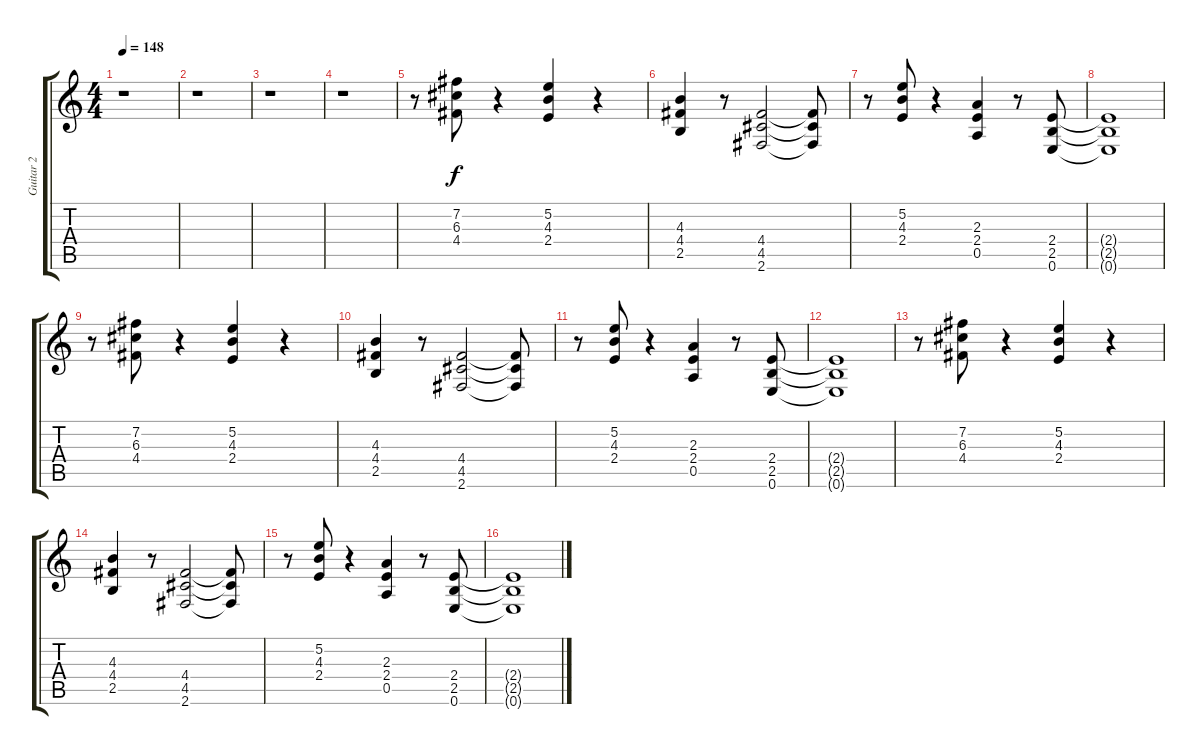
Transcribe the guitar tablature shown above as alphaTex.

\track ("Guitar 2" "Guitar 2") {instrument distortionguitar}
\staff {score tabs}
\tuning (E4 B3 G3 D3 A2 E2) {hide}
\ts (4 4)
\tempo 148
\clef g2
\ks c
r.1{dy f instrument distortionguitar} |
r.1 |
r.1 |
r.1 |
r.8 (7.2 6.3 4.4).8 r.4 (5.2 4.3 2.4).4 r.4 |
(4.3 4.4 2.5).4 r.8 (4.4 4.5 2.6).2 (4.4{t} 4.5{t} 2.6{t}).8 |
r.8 (5.2 4.3 2.4).8 r.4 (2.3 2.4 0.5).4 r.8 (2.4 2.5 0.6).8 |
(2.4{t} 2.5{t} 0.6{t}).1 |
r.8 (7.2 6.3 4.4).8 r.4 (5.2 4.3 2.4).4 r.4 |
(4.3 4.4 2.5).4 r.8 (4.4 4.5 2.6).2 (4.4{t} 4.5{t} 2.6{t}).8 |
r.8 (5.2 4.3 2.4).8 r.4 (2.3 2.4 0.5).4 r.8 (2.4 2.5 0.6).8 |
(2.4{t} 2.5{t} 0.6{t}).1 |
r.8 (7.2 6.3 4.4).8 r.4 (5.2 4.3 2.4).4 r.4 |
(4.3 4.4 2.5).4 r.8 (4.4 4.5 2.6).2 (4.4{t} 4.5{t} 2.6{t}).8 |
r.8 (5.2 4.3 2.4).8 r.4 (2.3 2.4 0.5).4 r.8 (2.4 2.5 0.6).8 |
(2.4{t} 2.5{t} 0.6{t}).1
